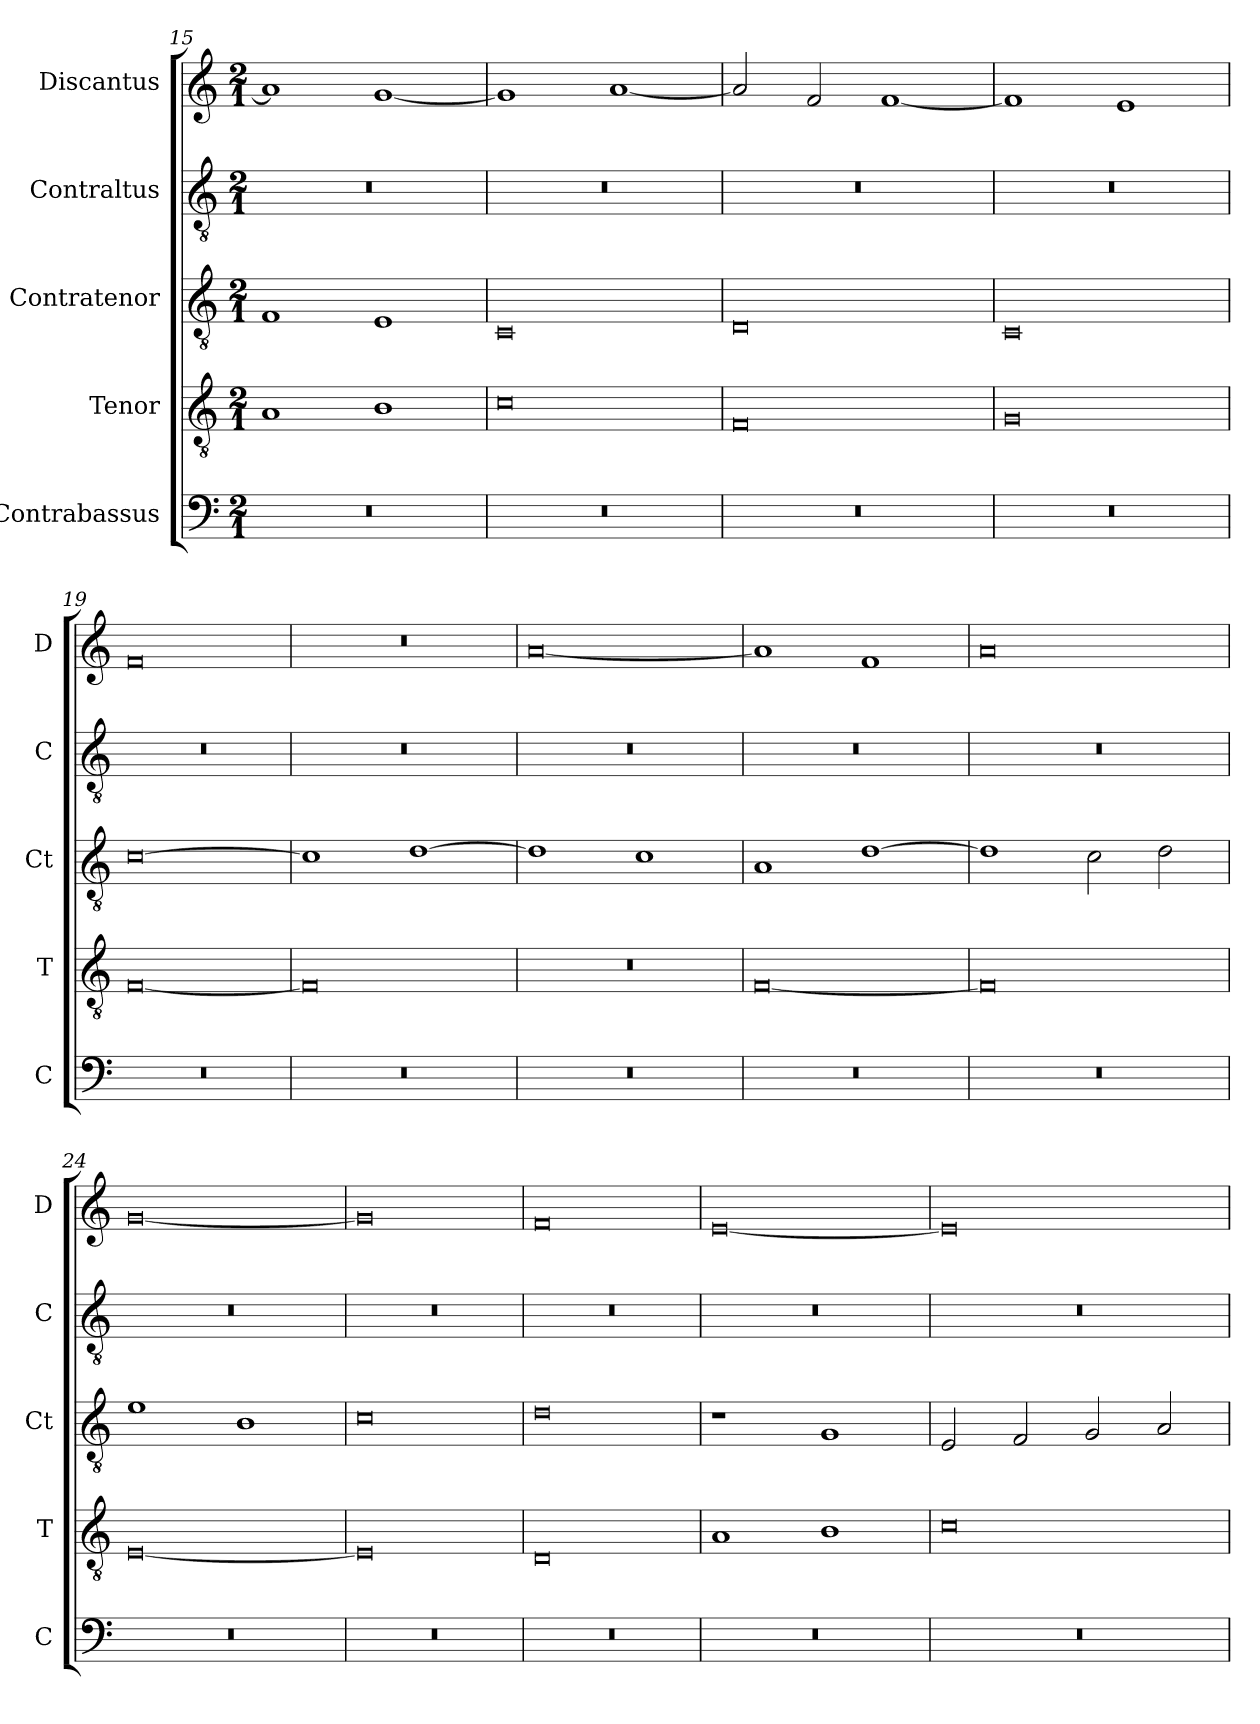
**kern	**kern	**kern	**kern	**kern
*part5	*part4	*part3	*part2	*part1
*staff5	*staff4	*staff3	*staff2	*staff1
*I"Contrabassus	*I"Tenor	*I"Contratenor	*I"Contraltus	*I"Discantus
*I'C	*I'T	*I'Ct	*I'C	*I'D
*clefF4	*clefGv2	*clefGv2	*clefGv2	*clefG2
*k[]	*k[]	*k[]	*k[]	*k[]
*M2/1	*M2/1	*M2/1	*M2/1	*M2/1
=15	=15	=15	=15	=15
0r	1A	1F	0r	1a]
.	1B	1E	.	[1g
=16	=16	=16	=16	=16
0r	0c	0C	0r	1g]
.	.	.	.	[1a
=17	=17	=17	=17	=17
0r	0F	0D	0r	2a/]
.	.	.	.	2f/
.	.	.	.	[1f
=18	=18	=18	=18	=18
0r	0G	0C	0r	1f]
.	.	.	.	1e
=19	=19	=19	=19	=19
0r	[0F	[0c	0r	0f
=20	=20	=20	=20	=20
0r	0F]	1c]	0r	0r
.	.	[1d	.	.
=21	=21	=21	=21	=21
0r	0r	1d]	0r	[0a
.	.	1c	.	.
=22	=22	=22	=22	=22
0r	[0F	1A	0r	1a]
.	.	[1d	.	1f
=23	=23	=23	=23	=23
0r	0F]	1d]	0r	0a
.	.	2c\	.	.
.	.	2d\	.	.
=24	=24	=24	=24	=24
0r	[0E	1e	0r	[0g
.	.	1B	.	.
=25	=25	=25	=25	=25
0r	0E]	0c	0r	0g]
=26	=26	=26	=26	=26
0r	0D	0d	0r	0f
=27	=27	=27	=27	=27
0r	1A	1r	0r	[0e
.	1B	1G	.	.
=28	=28	=28	=28	=28
0r	0c	2E/	0r	0e]
.	.	2F/	.	.
.	.	2G/	.	.
.	.	2A/	.	.
=	=	=	=	=
*-	*-	*-	*-	*-
